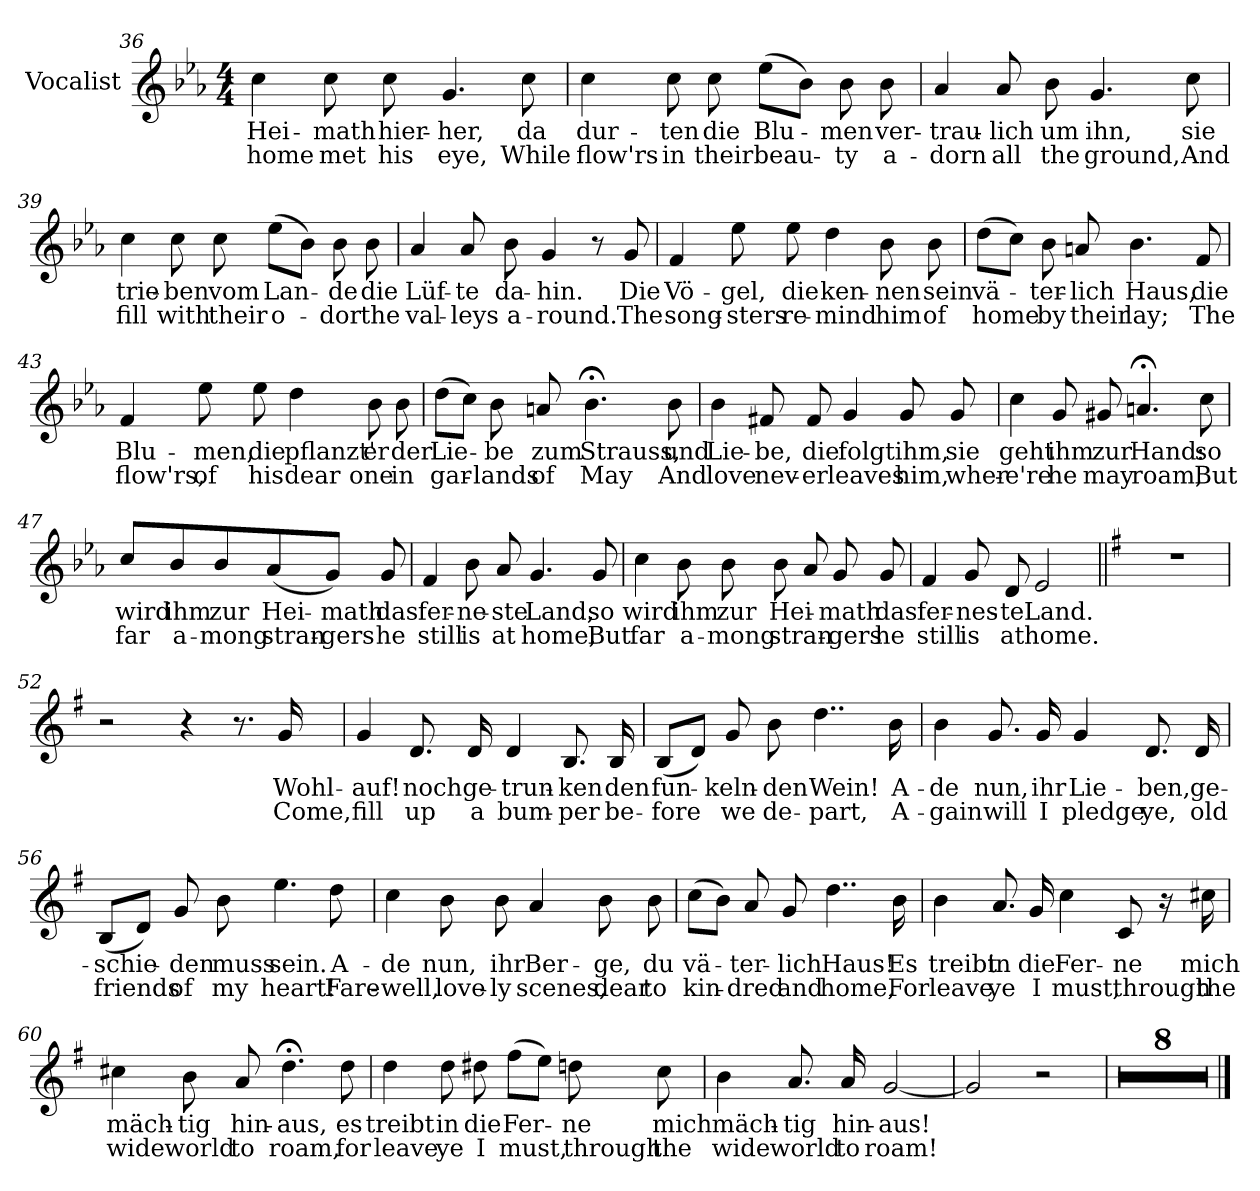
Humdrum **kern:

**kern	**text	**text
*part1	*part1	*part1
*staff1	*staff1	*staff1
*I"Vocalist	*	*
*clefG2	*	*
*k[b-e-a-]	*	*
*M4/4	*	*
=36	=36	=36
4cc	Hei-	home
8cc	-math	met
8cc	hier-	his
4.g	-her,	eye,
8cc	da	While
=37	=37	=37
4cc	dur-	flow'rs
8cc	-ten	in
8cc	die	their
(8ee-L	Blu-	beau-
8b-J)	.	.
8b-	-men	-ty
8b-	ver-	a-
=38	=38	=38
4a-	-trau-	-dorn
8a-	-lich	all
8b-	um	the
4.g	ihn,	ground,
8cc	sie	And
=39	=39	=39
4cc	trie-	fill
8cc	-ben	with
8cc	vom	their
(8ee-L	Lan-	o-
8b-J)	.	.
8b-	-de	-dor
8b-	die	the
=40	=40	=40
4a-	Lüf-	val-
8a-	-te	-leys
8b-	da-	a-
4g	-hin.	-round.
8r	.	.
8g	Die	The
=41	=41	=41
4f	Vö-	song-
8ee-	-gel,	-sters
8ee-	die	re-
4dd	ken-	-mind
8b-	-nen	him
8b-	sein	of
=42	=42	=42
(8ddL	vä-	home
8ccJ)	.	.
8b-	-ter-	by
8an	-lich	their
4.b-	Haus,	lay;
8f	die	The
=43	=43	=43
4f	Blu-	flow'rs,
8ee-	-men,	of
8ee-	die	his
4dd	pflanzt'	dear
8b-	er	one
8b-	der	in
=44	=44	=44
(8ddL	Lie-	gar-
8ccJ)	.	.
8b-	-be	-lands
8an	zum	of
4.b-;<	Strauss,	May
8b-	und	And
=45	=45	=45
4b-	Lie-	love
8f#X	-be,	nev-
8f#	die	-er
4g	folgt	leaves
8g	ihm,	him,
8g	sie	wher-
=46	=46	=46
4cc	geht	-e're
8g	ihm	he
8g#X	zur	may
4.an;<	Hand:	roam,
8cc	so	But
=47	=47	=47
4cc	wird	far
8b-	ihm	a-
8b-	zur	-mong
(4a-	Hei-	stran-
8gJ)	-math	-gers
8g	das	he
=48	=48	=48
4f	fer-	still
8b-	-ne-	is
8a-	-ste	at
4.g	Land,	home,
8g	so	But
=49	=49	=49
4cc	wird	far
8b-	ihm	a-
8b-	zur	-mong
8b-	Hei-	stran-
8a-	.	.
8g	-math	-gers
8g	das	he
=50	=50	=50
4f	fer-	still
8g	-nes-	is
8d	-te	at
2e-	Land.	home.
=51||	=51||	=51||
*k[f#]	*	*
1r	.	.
=52	=52	=52
2r	.	.
4r	.	.
8.r	.	.
16g	Wohl-	Come,
=53	=53	=53
4g	-auf!	fill
8.d	noch	up
16d	ge-	a
4d	-trun-	bum-
8.B	-ken	-per
16B	den	be-
=54	=54	=54
(8BL	fun-	-fore
8dJ)	.	.
8g	-keln-	we
8b	-den	de-
4..dd	Wein!	-part,
16b	A-	A-
=55	=55	=55
4b	de	-gain
8.g	nun,	will
16g	ihr	I
4g	Lie-	pledge
8.d	-ben,	ye,
16d	ge-	old
=56	=56	=56
(8BL	-schie-	friends
8dJ)	.	.
8g	-den	of
8b	muss	my
4.ee	sein.	heart!
8dd	A-	Fare-
=57	=57	=57
4cc	de	-well,
8b	nun,	love-
8b	ihr	-ly
4a	Ber-	scenes,
8b	-ge,	dear
8b	du	to
=58	=58	=58
(8ccL	vä-	kin-
8bJ)	.	.
8a	-ter-	-dred
8g	-lich	and
4..dd	Haus!	home,
16b	Es	For
=59	=59	=59
4b	treibt	leave
8.a	in	ye
16g	die	I
4cc	Fer-	must,
8c	-ne	through
16r	.	.
16cc#X	mich	the
=60	=60	=60
4cc#X	mäch-	wide
8b	-tig	world
8a	hin-	to
4.dd;<	-aus,	roam,
8dd	es	for
=61	=61	=61
4dd	treibt	leave
8dd	in	ye
8dd#X	die	I
(8ff#L	Fer-	must,
8eeJ)	.	.
8ddn	-ne	through
8cc	mich	the
=62	=62	=62
4b	mäch-	wide
8.a	-tig	world
16a	hin-	to
[2g	-aus!	roam!
=63	=63	=63
2g]	.	.
2r	.	.
=64	=64	=64
1r	.	.
=65	=65	=65
1r	.	.
=66	=66	=66
1r	.	.
=67	=67	=67
1r	.	.
=68	=68	=68
1r	.	.
=69	=69	=69
1r	.	.
=70	=70	=70
1r	.	.
=71	=71	=71
1r;<	.	.
==	==	==
*-	*-	*-
